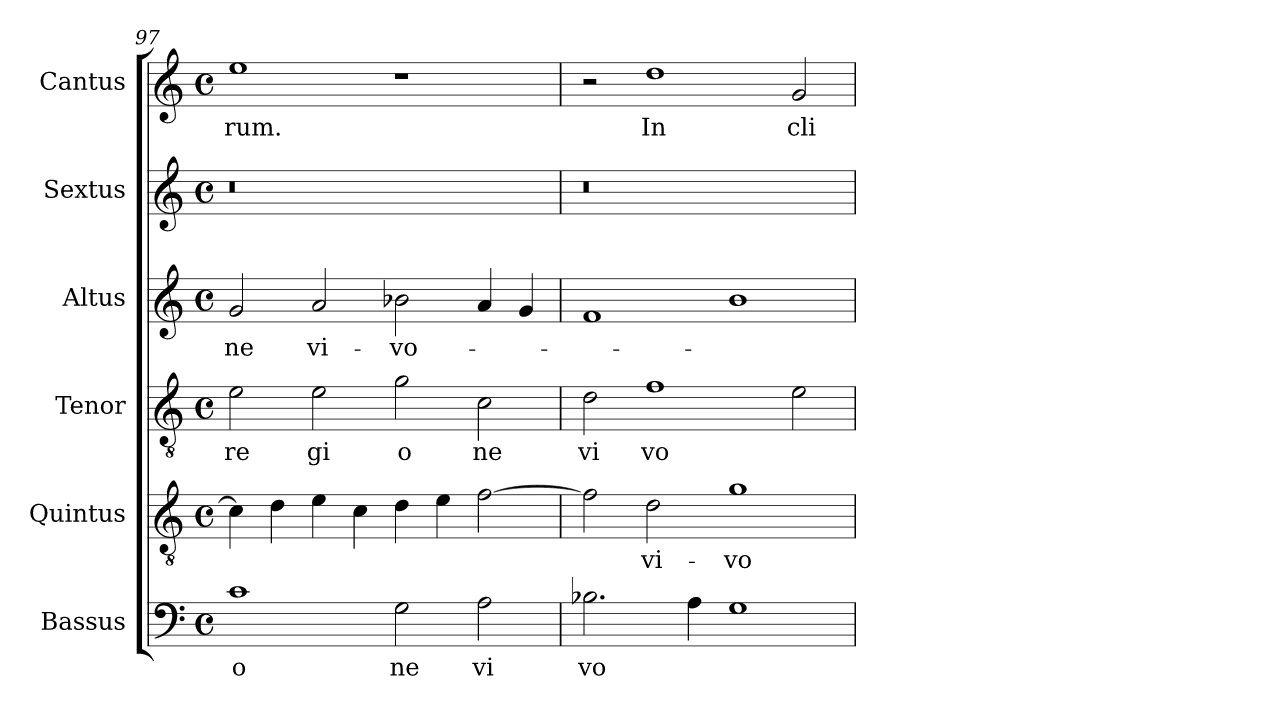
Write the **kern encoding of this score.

**kern	**text	**kern	**text	**kern	**text	**kern	**text	**kern	**kern	**text
*part6	*part6	*part5	*part5	*part4	*part4	*part3	*part3	*part2	*part1	*part1
*staff6	*staff6	*staff5	*staff5	*staff4	*staff4	*staff3	*staff3	*staff2	*staff1	*staff1
*I"Bassus	*	*I"Quintus	*	*I"Tenor	*	*I"Altus	*	*I"Sextus	*I"Cantus	*
*clefF4	*	*clefGv2	*	*clefGv2	*	*clefG2	*	*clefG2	*clefG2	*
*M4/4	*	*M4/4	*	*M4/4	*	*M4/4	*	*M4/4	*M4/4	*
*met(c)	*	*met(c)	*	*met(c)	*	*met(c)	*	*met(c)	*met(c)	*
=97	=97	=97	=97	=97	=97	=97	=97	=97	=97	=97
!	!LO:LY:b:cj	!	!	!	!LO:LY:b:cj	!	!LO:LY:b:cj	!	!	!LO:LY:b:cj
1c	o	4c\]	.	2e\	re	2g/	-ne	0r	1ee	rum.
.	.	4d\	.	.	.	.	.	.	.	.
!	!	!	!	!	!LO:LY:b:cj	!	!LO:LY:b:cj	!	!	!
.	.	4e\	.	2e\	gi	2a/	vi-	.	.	.
.	.	4c\	.	.	.	.	.	.	.	.
!	!LO:LY:b:cj	!	!	!	!LO:LY:b:cj	!	!LO:LY:b:cj	!	!	!
2G\	ne	4d\	.	2g\	o	2b-X\	-vo-	.	1r	.
.	.	4e\	.	.	.	.	.	.	.	.
!	!LO:LY:b:cj	!	!	!	!LO:LY:b:cj	!	!	!	!	!
2A\	vi	[>2f\	.	2c\	ne	4a/	.	.	.	.
.	.	.	.	.	.	4g/	.	.	.	.
=98	=98	=98	=98	=98	=98	=98	=98	=98	=98	=98
!	!LO:LY:b:cj	!	!	!	!LO:LY:b:cj	!	!	!	!	!
2.B-X\	vo	2f\]	.	2d\	vi	1f	.	0r	2r	.
!	!	!	!LO:LY:b:cj	!	!LO:LY:b:cj	!	!	!	!	!LO:LY:b:cj
.	.	2d\	vi-	1f	vo	.	.	.	1dd	In
4A\	.	.	.	.	.	.	.	.	.	.
!	!	!	!LO:LY:b:cj	!	!	!	!	!	!	!
1G	.	1g	-vo-	.	.	1b	.	.	.	.
!	!	!	!	!	!	!	!	!	!	!LO:LY:b:cj
.	.	.	.	2e\	.	.	.	.	2g/	cli
=	=	=	=	=	=	=	=	=	=	=
*-	*-	*-	*-	*-	*-	*-	*-	*-	*-	*-
